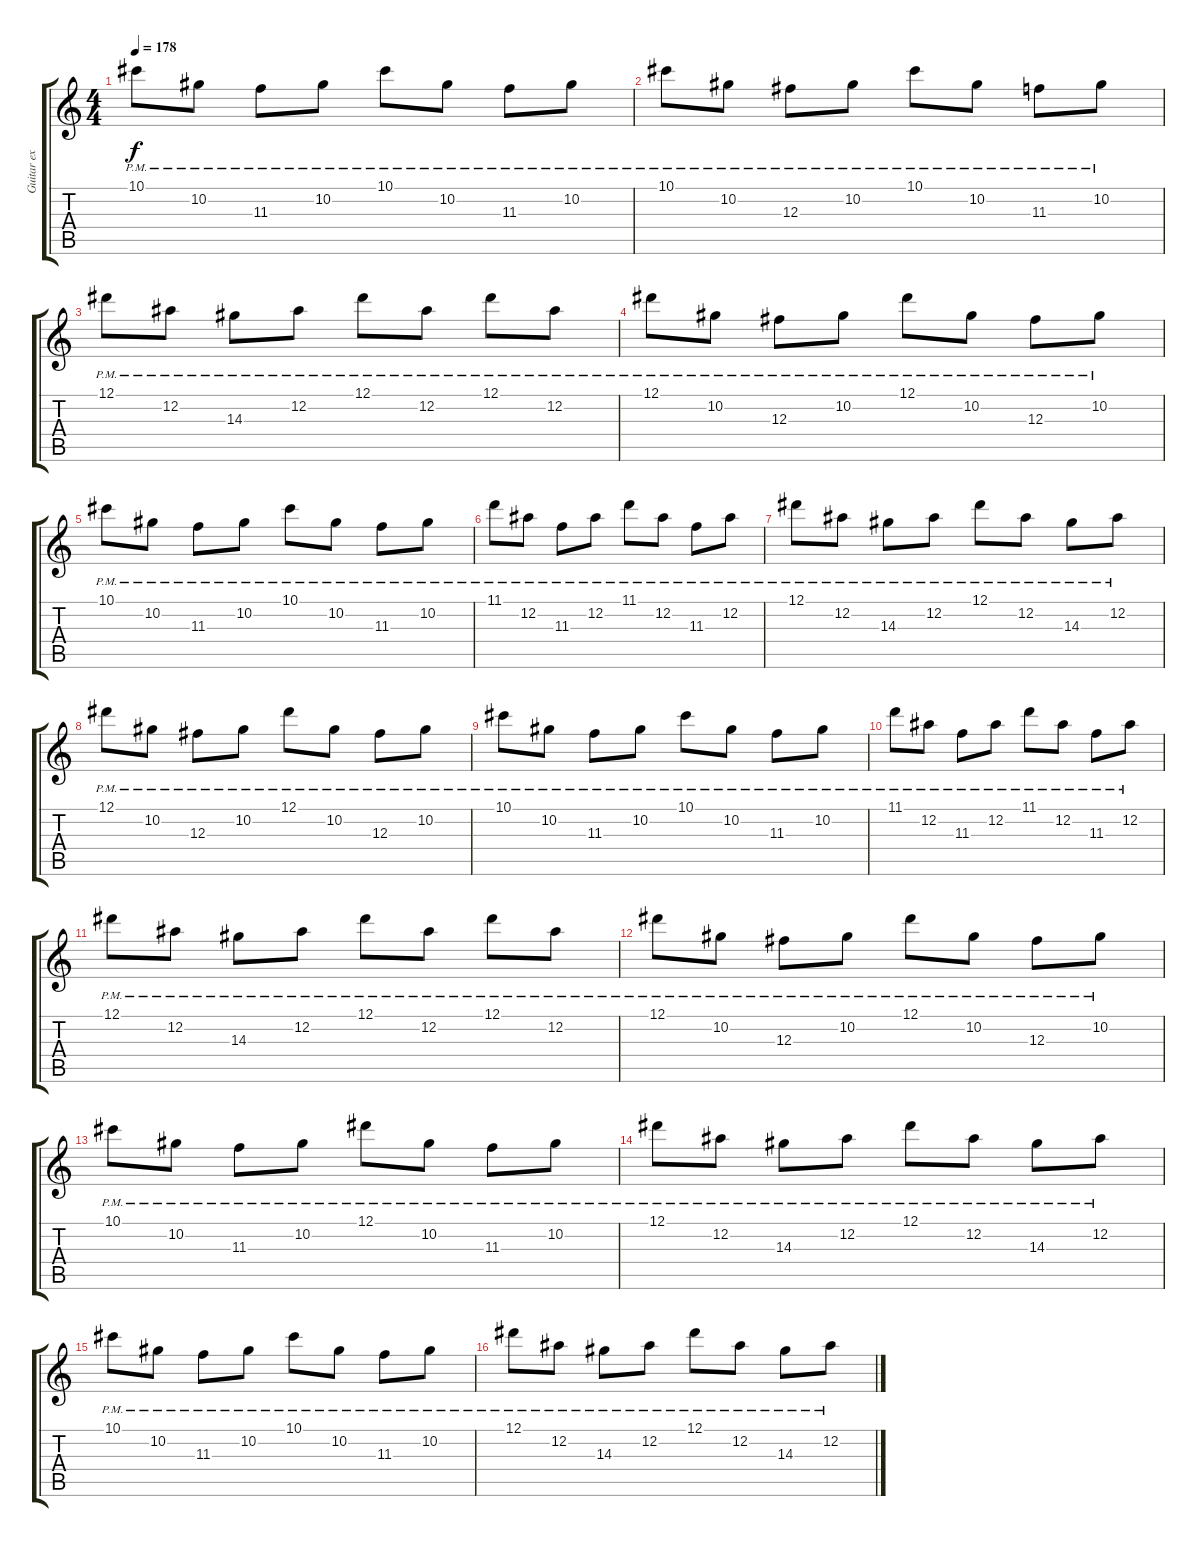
\track ("Guitar ex" "Guitar ex") {instrument electricguitarclean}
\staff {score tabs}
\tuning (Eb4 Bb3 Gb3 Db3 Ab2 Eb2) {hide}
\ts (4 4)
\tempo 178
\clef g2
\ks c
10.1{pm}.8{dy f} 10.2{pm}.8 11.3{pm}.8 10.2{pm}.8 10.1{pm}.8 10.2{pm}.8 11.3{pm}.8 10.2{pm}.8 |
10.1{pm}.8 10.2{pm}.8 12.3{pm}.8 10.2{pm}.8 10.1{pm}.8 10.2{pm}.8 11.3{pm}.8 10.2{pm}.8 |
12.1{pm}.8 12.2{pm}.8 14.3{pm}.8 12.2{pm}.8 12.1{pm}.8 12.2{pm}.8 12.1{pm}.8 12.2{pm}.8 |
12.1{pm}.8 10.2{pm}.8 12.3{pm}.8 10.2{pm}.8 12.1{pm}.8 10.2{pm}.8 12.3{pm}.8 10.2{pm}.8 |
10.1{pm}.8 10.2{pm}.8 11.3{pm}.8 10.2{pm}.8 10.1{pm}.8 10.2{pm}.8 11.3{pm}.8 10.2{pm}.8 |
11.1{pm}.8 12.2{pm}.8 11.3{pm}.8 12.2{pm}.8 11.1{pm}.8 12.2{pm}.8 11.3{pm}.8 12.2{pm}.8 |
12.1{pm}.8 12.2{pm}.8 14.3{pm}.8 12.2{pm}.8 12.1{pm}.8 12.2{pm}.8 14.3{pm}.8 12.2{pm}.8 |
12.1{pm}.8 10.2{pm}.8 12.3{pm}.8 10.2{pm}.8 12.1{pm}.8 10.2{pm}.8 12.3{pm}.8 10.2{pm}.8 |
10.1{pm}.8 10.2{pm}.8 11.3{pm}.8 10.2{pm}.8 10.1{pm}.8 10.2{pm}.8 11.3{pm}.8 10.2{pm}.8 |
11.1{pm}.8 12.2{pm}.8 11.3{pm}.8 12.2{pm}.8 11.1{pm}.8 12.2{pm}.8 11.3{pm}.8 12.2{pm}.8 |
12.1{pm}.8 12.2{pm}.8 14.3{pm}.8 12.2{pm}.8 12.1{pm}.8 12.2{pm}.8 12.1{pm}.8 12.2{pm}.8 |
12.1{pm}.8 10.2{pm}.8 12.3{pm}.8 10.2{pm}.8 12.1{pm}.8 10.2{pm}.8 12.3{pm}.8 10.2{pm}.8 |
10.1{pm}.8 10.2{pm}.8 11.3{pm}.8 10.2{pm}.8 12.1{pm}.8 10.2{pm}.8 11.3{pm}.8 10.2{pm}.8 |
12.1{pm}.8 12.2{pm}.8 14.3{pm}.8 12.2{pm}.8 12.1{pm}.8 12.2{pm}.8 14.3{pm}.8 12.2{pm}.8 |
10.1{pm}.8 10.2{pm}.8 11.3{pm}.8 10.2{pm}.8 10.1{pm}.8 10.2{pm}.8 11.3{pm}.8 10.2{pm}.8 |
12.1{pm}.8 12.2{pm}.8 14.3{pm}.8 12.2{pm}.8 12.1{pm}.8 12.2{pm}.8 14.3{pm}.8 12.2{pm}.8
